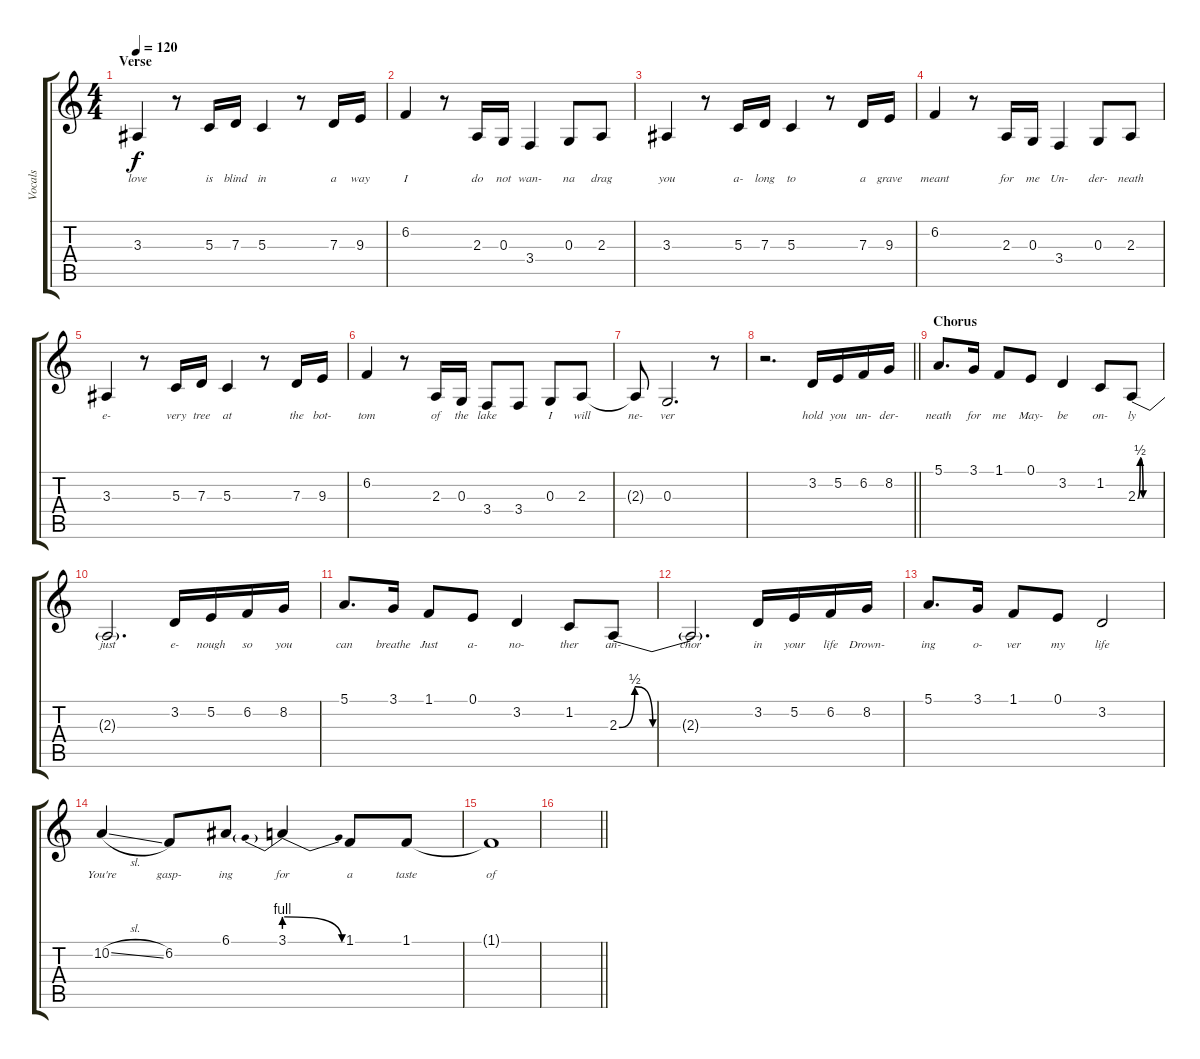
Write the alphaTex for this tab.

\track ("Vocals" "Vocals") {instrument altosax}
\staff {score tabs}
\tuning (E4 B3 G3 D3 A2 E2) {hide}
\ts (4 4)
\section ("" "Verse")
\tempo 120
\clef g2
\ks c
3.3.4{lyrics (0 "love") lyrics (1 "") lyrics (2 "") lyrics (3 "") lyrics (4 "") dy f} r.8 5.3.16{lyrics (0 "is") lyrics (1 "") lyrics (2 "") lyrics (3 "") lyrics (4 "")} 7.3.16{lyrics (0 "blind") lyrics (1 "") lyrics (2 "") lyrics (3 "") lyrics (4 "")} 5.3.4{lyrics (0 "in") lyrics (1 "") lyrics (2 "") lyrics (3 "") lyrics (4 "")} r.8 7.3.16{lyrics (0 "a") lyrics (1 "") lyrics (2 "") lyrics (3 "") lyrics (4 "")} 9.3.16{lyrics (0 "way") lyrics (1 "") lyrics (2 "") lyrics (3 "") lyrics (4 "")} |
6.2.4{lyrics (0 "I") lyrics (1 "") lyrics (2 "") lyrics (3 "") lyrics (4 "")} r.8 2.3.16{lyrics (0 "do") lyrics (1 "") lyrics (2 "") lyrics (3 "") lyrics (4 "")} 0.3.16{lyrics (0 "not") lyrics (1 "") lyrics (2 "") lyrics (3 "") lyrics (4 "")} 3.4.4{lyrics (0 "wan-") lyrics (1 "") lyrics (2 "") lyrics (3 "") lyrics (4 "")} 0.3.8{lyrics (0 "na") lyrics (1 "") lyrics (2 "") lyrics (3 "") lyrics (4 "")} 2.3.8{lyrics (0 "drag") lyrics (1 "") lyrics (2 "") lyrics (3 "") lyrics (4 "")} |
3.3.4{lyrics (0 "you") lyrics (1 "") lyrics (2 "") lyrics (3 "") lyrics (4 "")} r.8 5.3.16{lyrics (0 "a-") lyrics (1 "") lyrics (2 "") lyrics (3 "") lyrics (4 "")} 7.3.16{lyrics (0 "long") lyrics (1 "") lyrics (2 "") lyrics (3 "") lyrics (4 "")} 5.3.4{lyrics (0 "to") lyrics (1 "") lyrics (2 "") lyrics (3 "") lyrics (4 "")} r.8 7.3.16{lyrics (0 "a") lyrics (1 "") lyrics (2 "") lyrics (3 "") lyrics (4 "")} 9.3.16{lyrics (0 "grave") lyrics (1 "") lyrics (2 "") lyrics (3 "") lyrics (4 "")} |
6.2.4{lyrics (0 "meant") lyrics (1 "") lyrics (2 "") lyrics (3 "") lyrics (4 "")} r.8 2.3.16{lyrics (0 "for") lyrics (1 "") lyrics (2 "") lyrics (3 "") lyrics (4 "")} 0.3.16{lyrics (0 "me") lyrics (1 "") lyrics (2 "") lyrics (3 "") lyrics (4 "")} 3.4.4{lyrics (0 "Un-") lyrics (1 "") lyrics (2 "") lyrics (3 "") lyrics (4 "")} 0.3.8{lyrics (0 "der-") lyrics (1 "") lyrics (2 "") lyrics (3 "") lyrics (4 "")} 2.3.8{lyrics (0 "neath") lyrics (1 "") lyrics (2 "") lyrics (3 "") lyrics (4 "")} |
3.3.4{lyrics (0 "e-") lyrics (1 "") lyrics (2 "") lyrics (3 "") lyrics (4 "")} r.8 5.3.16{lyrics (0 "very") lyrics (1 "") lyrics (2 "") lyrics (3 "") lyrics (4 "")} 7.3.16{lyrics (0 "tree") lyrics (1 "") lyrics (2 "") lyrics (3 "") lyrics (4 "")} 5.3.4{lyrics (0 "at") lyrics (1 "") lyrics (2 "") lyrics (3 "") lyrics (4 "")} r.8 7.3.16{lyrics (0 "the") lyrics (1 "") lyrics (2 "") lyrics (3 "") lyrics (4 "")} 9.3.16{lyrics (0 "bot-") lyrics (1 "") lyrics (2 "") lyrics (3 "") lyrics (4 "")} |
6.2.4{lyrics (0 "tom") lyrics (1 "") lyrics (2 "") lyrics (3 "") lyrics (4 "")} r.8 2.3.16{lyrics (0 "of") lyrics (1 "") lyrics (2 "") lyrics (3 "") lyrics (4 "")} 0.3.16{lyrics (0 "the") lyrics (1 "") lyrics (2 "") lyrics (3 "") lyrics (4 "")} 3.4.8{lyrics (0 "lake") lyrics (1 "") lyrics (2 "") lyrics (3 "") lyrics (4 "")} 3.4.8{lyrics (0 "") lyrics (1 "") lyrics (2 "") lyrics (3 "") lyrics (4 "")} 0.3.8{lyrics (0 "I") lyrics (1 "") lyrics (2 "") lyrics (3 "") lyrics (4 "")} 2.3.8{lyrics (0 "will") lyrics (1 "") lyrics (2 "") lyrics (3 "") lyrics (4 "")} |
2.3{t}.8{lyrics (0 "ne-") lyrics (1 "") lyrics (2 "") lyrics (3 "") lyrics (4 "")} 0.3.2{d lyrics (0 "ver") lyrics (1 "") lyrics (2 "") lyrics (3 "") lyrics (4 "")} r.8 |
\barLineRight lightlight
r.2{d} 3.2.16{lyrics (0 "hold") lyrics (1 "") lyrics (2 "") lyrics (3 "") lyrics (4 "")} 5.2.16{lyrics (0 "you") lyrics (1 "") lyrics (2 "") lyrics (3 "") lyrics (4 "")} 6.2.16{lyrics (0 "un-") lyrics (1 "") lyrics (2 "") lyrics (3 "") lyrics (4 "")} 8.2.16{lyrics (0 "der-") lyrics (1 "") lyrics (2 "") lyrics (3 "") lyrics (4 "")} |
\section ("" "Chorus")
5.1.8{d lyrics (0 "neath") lyrics (1 "") lyrics (2 "") lyrics (3 "") lyrics (4 "")} 3.1.16{lyrics (0 "for") lyrics (1 "") lyrics (2 "") lyrics (3 "") lyrics (4 "")} 1.1.8{lyrics (0 "me") lyrics (1 "") lyrics (2 "") lyrics (3 "") lyrics (4 "")} 0.1.8{lyrics (0 "May-") lyrics (1 "") lyrics (2 "") lyrics (3 "") lyrics (4 "")} 3.2.4{lyrics (0 "be") lyrics (1 "") lyrics (2 "") lyrics (3 "") lyrics (4 "")} 1.2.8{lyrics (0 "on-") lyrics (1 "") lyrics (2 "") lyrics (3 "") lyrics (4 "")} 2.3{be (custom 0 0 7 2 15 0 30 0 60 0)}.8{lyrics (0 "ly") lyrics (1 "") lyrics (2 "") lyrics (3 "") lyrics (4 "")} |
2.3{t}.2{d lyrics (0 "just") lyrics (1 "") lyrics (2 "") lyrics (3 "") lyrics (4 "")} 3.2.16{lyrics (0 "e-") lyrics (1 "") lyrics (2 "") lyrics (3 "") lyrics (4 "")} 5.2.16{lyrics (0 "nough") lyrics (1 "") lyrics (2 "") lyrics (3 "") lyrics (4 "")} 6.2.16{lyrics (0 "so") lyrics (1 "") lyrics (2 "") lyrics (3 "") lyrics (4 "")} 8.2.16{lyrics (0 "you") lyrics (1 "") lyrics (2 "") lyrics (3 "") lyrics (4 "")} |
5.1.8{d lyrics (0 "can") lyrics (1 "") lyrics (2 "") lyrics (3 "") lyrics (4 "")} 3.1.16{lyrics (0 "breathe") lyrics (1 "") lyrics (2 "") lyrics (3 "") lyrics (4 "")} 1.1.8{lyrics (0 "Just") lyrics (1 "") lyrics (2 "") lyrics (3 "") lyrics (4 "")} 0.1.8{lyrics (0 "a-") lyrics (1 "") lyrics (2 "") lyrics (3 "") lyrics (4 "")} 3.2.4{lyrics (0 "no-") lyrics (1 "") lyrics (2 "") lyrics (3 "") lyrics (4 "")} 1.2.8{lyrics (0 "ther") lyrics (1 "") lyrics (2 "") lyrics (3 "") lyrics (4 "")} 2.3{be (custom 0 0 7 2 15 0 60 0)}.8{lyrics (0 "an-") lyrics (1 "") lyrics (2 "") lyrics (3 "") lyrics (4 "")} |
2.3{t}.2{d lyrics (0 "chor") lyrics (1 "") lyrics (2 "") lyrics (3 "") lyrics (4 "")} 3.2.16{lyrics (0 "in") lyrics (1 "") lyrics (2 "") lyrics (3 "") lyrics (4 "")} 5.2.16{lyrics (0 "your") lyrics (1 "") lyrics (2 "") lyrics (3 "") lyrics (4 "")} 6.2.16{lyrics (0 "life") lyrics (1 "") lyrics (2 "") lyrics (3 "") lyrics (4 "")} 8.2.16{lyrics (0 "Drown-") lyrics (1 "") lyrics (2 "") lyrics (3 "") lyrics (4 "")} |
5.1.8{d lyrics (0 "ing") lyrics (1 "") lyrics (2 "") lyrics (3 "") lyrics (4 "")} 3.1.16{lyrics (0 "o-") lyrics (1 "") lyrics (2 "") lyrics (3 "") lyrics (4 "")} 1.1.8{lyrics (0 "ver") lyrics (1 "") lyrics (2 "") lyrics (3 "") lyrics (4 "")} 0.1.8{lyrics (0 "my") lyrics (1 "") lyrics (2 "") lyrics (3 "") lyrics (4 "")} 3.2.2{lyrics (0 "life") lyrics (1 "") lyrics (2 "") lyrics (3 "") lyrics (4 "")} |
10.2{sl}.4{lyrics (0 "You're") lyrics (1 "") lyrics (2 "") lyrics (3 "") lyrics (4 "")} 6.2.8{lyrics (0 "gasp-") lyrics (1 "") lyrics (2 "") lyrics (3 "") lyrics (4 "")} 6.1.8{lyrics (0 "ing") lyrics (1 "") lyrics (2 "") lyrics (3 "") lyrics (4 "")} 3.1{be (prebendrelease 0 4 60 0)}.4{lyrics (0 "for") lyrics (1 "") lyrics (2 "") lyrics (3 "") lyrics (4 "")} 1.1.8{lyrics (0 "a") lyrics (1 "") lyrics (2 "") lyrics (3 "") lyrics (4 "")} 1.1.8{lyrics (0 "taste") lyrics (1 "") lyrics (2 "") lyrics (3 "") lyrics (4 "")} |
1.1{t}.1{lyrics (0 "of") lyrics (1 "") lyrics (2 "") lyrics (3 "") lyrics (4 "")} |
\barLineRight lightlight
